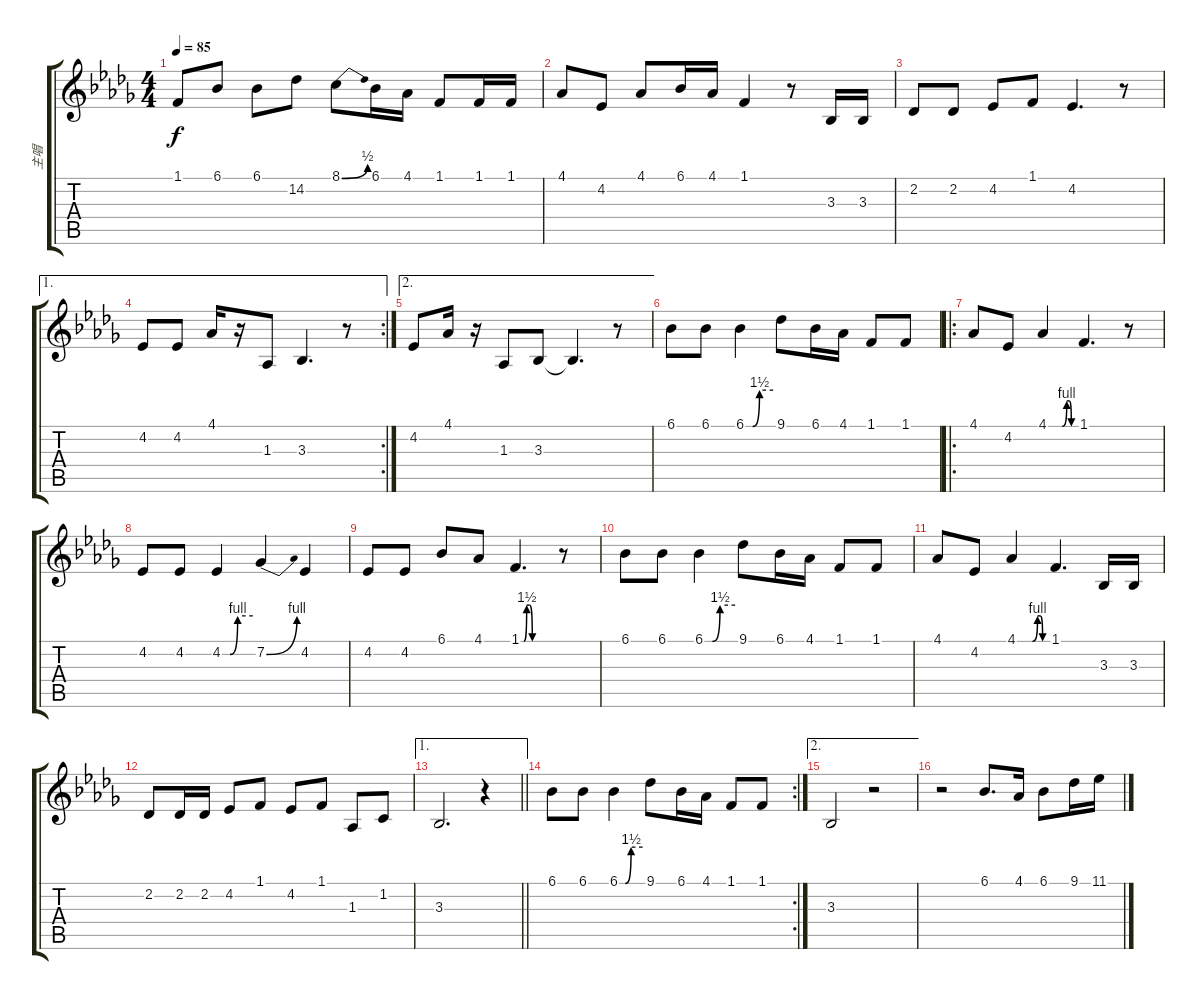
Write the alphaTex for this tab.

\track ("主唱" "主唱") {instrument harmonica}
\staff {score tabs}
\tuning (E4 B3 G3 D3 A2 E2) {hide}
\ts (4 4)
\tempo 85
\clef g2
\ks db
1.1.8{dy f} 6.1.8 6.1.8 14.2.8 8.1{be (bend 0 0 60 2)}.8 6.1.16 4.1.16 1.1.8 1.1.16 1.1.16 |
4.1.8 4.2.8 4.1.8 6.1.16 4.1.16 1.1.4 r.8 3.3.16 3.3.16 |
2.2.8 2.2.8 4.2.8 1.1.8 4.2.4{d} r.8 |
\ae 1
\rc 2
4.2.8 4.2.8 4.1.16 r.16 1.3.8 3.3.4{d} r.8 |
\ae 2
4.2.8 4.1.16 r.16 1.3.8 3.3.8 3.3{t}.4{d} r.8 |
6.1.8 6.1.8 6.1{be (custom 0 0 15 0 30 6 60 6)}.4 9.1.8 6.1.16 4.1.16 1.1.8 1.1.8 |
\ro
4.1.8 4.2.8 4.1{be (custom 0 0 30 0 40 4 45 4 50 0 60 0)}.4 1.1.4{d} r.8 |
4.2.8 4.2.8 4.2{be (custom 0 0 15 0 30 4 60 4)}.4 7.2{be (bend 0 0 60 4)}.4 4.2.4 |
4.2.8 4.2.8 6.1.8 4.1.8 1.1{be (custom 0 0 5 0 10 6 15 6 20 0 60 0)}.4{d} r.8 |
6.1.8 6.1.8 6.1{be (custom 0 0 15 0 30 6 60 6)}.4 9.1.8 6.1.16 4.1.16 1.1.8 1.1.8 |
4.1.8 4.2.8 4.1{be (custom 0 0 30 0 40 4 45 4 50 0 60 0)}.4 1.1.4{d} 3.3.16 3.3.16 |
2.2.8 2.2.16 2.2.16 4.2.8 1.1.8 4.2.8 1.1.8 1.3.8 1.2.8 |
\ae 1
\barLineRight lightlight
3.3.2{d} r.4 |
\rc 2
6.1.8 6.1.8 6.1{be (custom 0 0 15 0 30 6 60 6)}.4 9.1.8 6.1.16 4.1.16 1.1.8 1.1.8 |
\ae 2
3.3.2 r.2 |
r.2 6.1.8{d} 4.1.16 6.1.8 9.1.16 11.1.16
